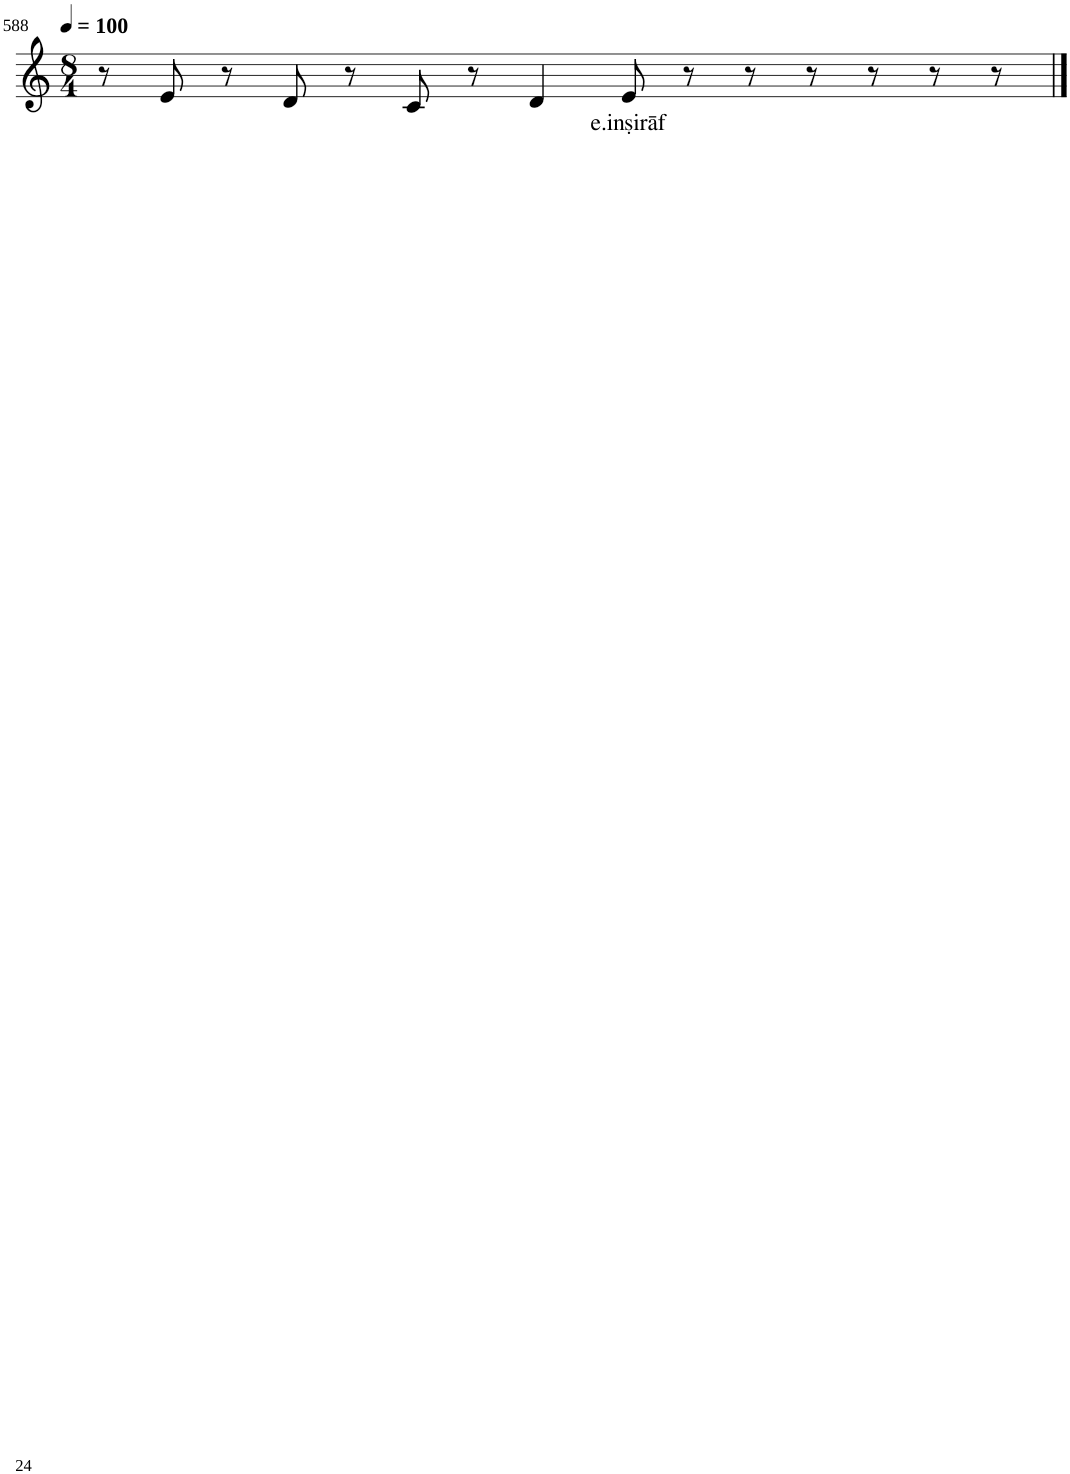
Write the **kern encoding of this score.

**kern	**text
*part1	*part1
*staff1	*staff1
*I"Violin	*
!!LO:PB:g=z
*clefG2	*
*k[]	*
*M8/4	*
*MM100	*
=588	=588
8r	.
8e/	.
8r	.
8d/	.
8r	.
8c/	.
8r	.
4d/	.
!	!LO:LY:b
8e/	e.inṣirāf
8r	.
8r	.
8r	.
8r	.
8r	.
8r	.
==	==
*-	*-
